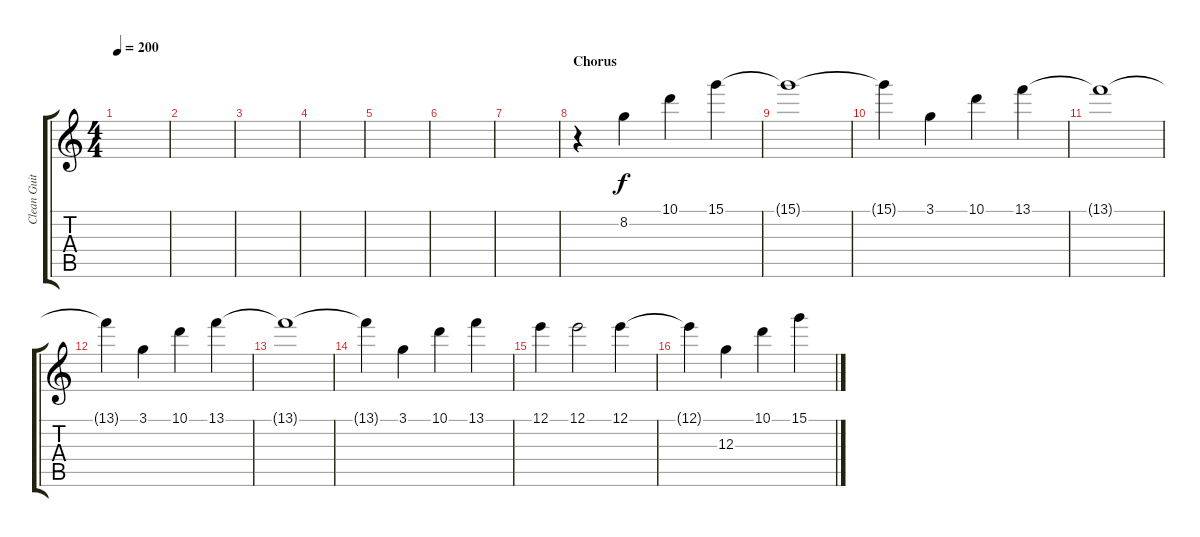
\track ("Clean Guitar" "Clean Guit") {instrument electricguitarclean}
\staff {score tabs}
\tuning (E4 B3 G3 D3 A2 E2) {hide}
\ts (4 4)
\tempo 200
\clef g2
\ks c
|
|
|
|
|
|
|
\section ("" "Chorus")
r.4 8.2.4 10.1.4 15.1.4 |
15.1{t}.1 |
15.1{t}.4 3.1.4 10.1.4 13.1.4 |
13.1{t}.1 |
13.1{t}.4 3.1.4 10.1.4 13.1.4 |
13.1{t}.1 |
13.1{t}.4 3.1.4 10.1.4 13.1.4 |
12.1.4 12.1.2 12.1.4 |
12.1{t}.4 12.3.4 10.1.4 15.1.4
